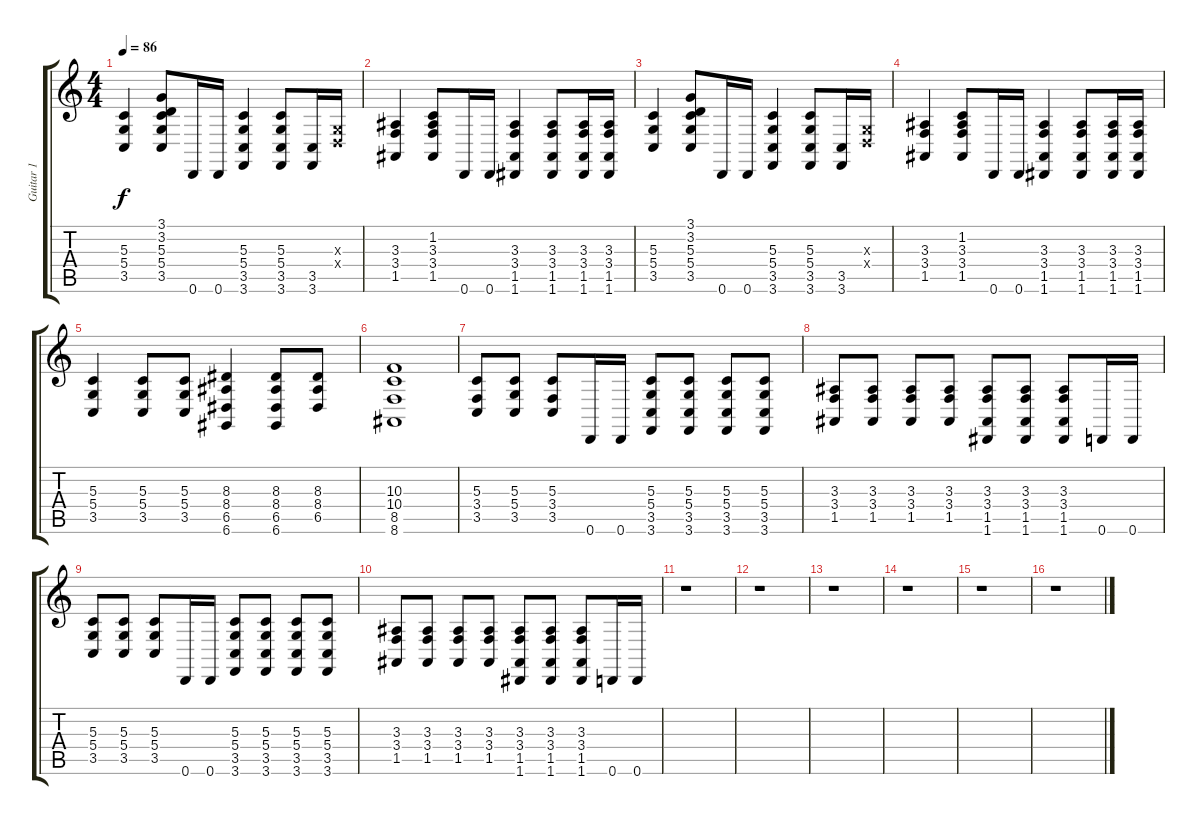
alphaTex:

\track ("Guitar 1" "Guitar 1") {instrument brightacousticpiano}
\staff {score tabs}
\tuning (E4 B3 G3 D3 A2 D2) {hide}
\ts (4 4)
\tempo 86
\clef g2
\ks c
(5.3 5.4 3.5).4{dy f instrument brightacousticpiano} (3.1 3.2 5.3 5.4 3.5).8 0.6.16 0.6.16 (5.3 5.4 3.5 3.6).4 (5.3 5.4 3.5 3.6).8 (3.5 3.6).16 (0.3{x} 0.4{x}).16 |
(3.3 3.4 1.5).4 (1.2 3.3 3.4 1.5).8 0.6.16 0.6.16 (3.3 3.4 1.5 1.6).4 (3.3 3.4 1.5 1.6).8 (3.3 3.4 1.5 1.6).16 (3.3 3.4 1.5 1.6).16 |
(5.3 5.4 3.5).4 (3.1 3.2 5.3 5.4 3.5).8 0.6.16 0.6.16 (5.3 5.4 3.5 3.6).4 (5.3 5.4 3.5 3.6).8 (3.5 3.6).16 (0.3{x} 0.4{x}).16 |
(3.3 3.4 1.5).4 (1.2 3.3 3.4 1.5).8 0.6.16 0.6.16 (3.3 3.4 1.5 1.6).4 (3.3 3.4 1.5 1.6).8 (3.3 3.4 1.5 1.6).16 (3.3 3.4 1.5 1.6).16 |
(5.3 5.4 3.5).4 (5.3 5.4 3.5).8 (5.3 5.4 3.5).8 (8.3 8.4 6.5 6.6).4 (8.3 8.4 6.5 6.6).8 (8.3 8.4 6.5).8 |
(10.3 10.4 8.5 8.6).1 |
(5.3 3.4 3.5).8 (5.3 5.4 3.5).8 (5.3 3.4 3.5).8 0.6.16 0.6.16 (5.3 5.4 3.5 3.6).8 (5.3 5.4 3.5 3.6).8 (5.3 5.4 3.5 3.6).8 (5.3 5.4 3.5 3.6).8 |
(3.3 3.4 1.5).8 (3.3 3.4 1.5).8 (3.3 3.4 1.5).8 (3.3 3.4 1.5).8 (3.3 3.4 1.5 1.6).8 (3.3 3.4 1.5 1.6).8 (3.3 3.4 1.5 1.6).8 0.6.16 0.6.16 |
(5.3 5.4 3.5).8 (5.3 5.4 3.5).8 (5.3 5.4 3.5).8 0.6.16 0.6.16 (5.3 5.4 3.5 3.6).8 (5.3 5.4 3.5 3.6).8 (5.3 5.4 3.5 3.6).8 (5.3 5.4 3.5 3.6).8 |
(3.3 3.4 1.5).8 (3.3 3.4 1.5).8 (3.3 3.4 1.5).8 (3.3 3.4 1.5).8 (3.3 3.4 1.5 1.6).8 (3.3 3.4 1.5 1.6).8 (3.3 3.4 1.5 1.6).8 0.6.16 0.6.16 |
r.1 |
r.1 |
r.1 |
r.1 |
r.1 |
r.1
